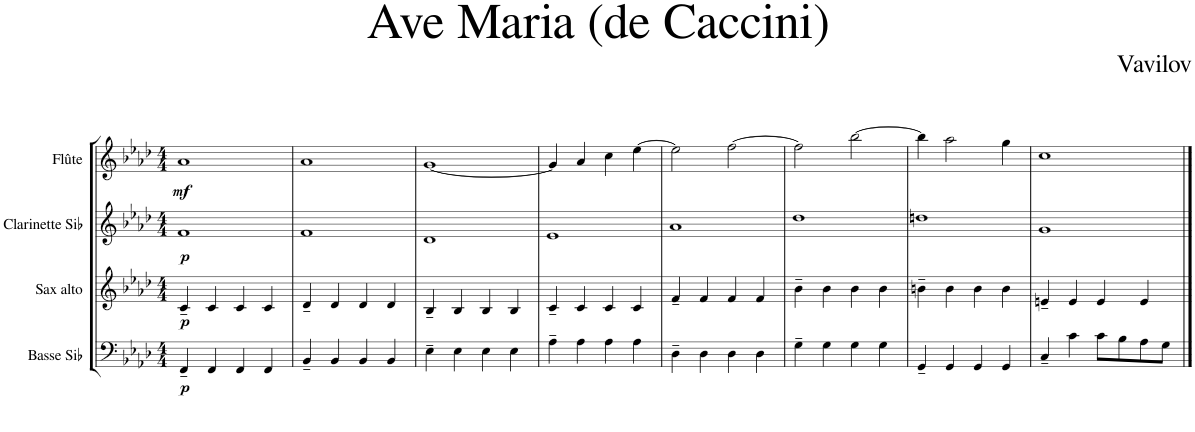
**kern	**dynam	**kern	**dynam	**kern	**dynam	**kern	**dynam
*part4	*part4	*part3	*part3	*part2	*part2	*part1	*part1
*staff4	*staff4	*staff3	*staff3	*staff2	*staff2	*staff1	*staff1
*I"Basse Sib	*	*I"Sax alto	*	*I"Clarinette Sib	*	*I"Flûte	*
*I'Bss.	*	*I'S.A.	*	*I'Cl.	*	*I'Fl.	*
*clefF4	*	*clefG2	*	*clefG2	*	*clefG2	*
*	*	*ITrd5c9	*	*ITrd1c2	*	*	*
*k[b-e-a-d-]	*	*k[b-e-a-d-]	*	*k[b-e-a-d-]	*	*k[b-e-a-d-]	*
*M4/4	*	*M4/4	*	*M4/4	*	*M4/4	*
=1	=1	=1	=1	=1	=1	=1	=1
!	!LO:DY:b	!	!LO:DY:b	!	!LO:DY:b	!	!LO:DY:b
4FF~/	p	4c~/	p	1f	p	1a-	mf
4FF/	.	4c/	.	.	.	.	.
4FF/	.	4c/	.	.	.	.	.
4FF/	.	4c/	.	.	.	.	.
=2	=2	=2	=2	=2	=2	=2	=2
4BB-~/	.	4d-~/	.	1f	.	1a-	.
4BB-/	.	4d-/	.	.	.	.	.
4BB-/	.	4d-/	.	.	.	.	.
4BB-/	.	4d-/	.	.	.	.	.
=3	=3	=3	=3	=3	=3	=3	=3
4E-~\	.	4B-~/	.	1d-	.	[1g	.
4E-\	.	4B-/	.	.	.	.	.
4E-\	.	4B-/	.	.	.	.	.
4E-\	.	4B-/	.	.	.	.	.
=4	=4	=4	=4	=4	=4	=4	=4
4A-~\	.	4c~/	.	1e-	.	4g/]	.
4A-\	.	4c/	.	.	.	4a-/	.
4A-\	.	4c/	.	.	.	4cc\	.
4A-\	.	4c/	.	.	.	[4ee-\	.
=5	=5	=5	=5	=5	=5	=5	=5
4D-~\	.	4f~/	.	1a-	.	2ee-\]	.
4D-\	.	4f/	.	.	.	.	.
4D-\	.	4f/	.	.	.	[2ff\	.
4D-\	.	4f/	.	.	.	.	.
=6	=6	=6	=6	=6	=6	=6	=6
4G~\	.	4b-~\	.	1dd-	.	2ff\]	.
4G\	.	4b-\	.	.	.	.	.
4G\	.	4b-\	.	.	.	[2bb-\	.
4G\	.	4b-\	.	.	.	.	.
=7	=7	=7	=7	=7	=7	=7	=7
4GG~/	.	4bn~\	.	1ddn	.	4bb-\]	.
4GG/	.	4b\	.	.	.	2aa-\	.
4GG/	.	4b\	.	.	.	.	.
4GG/	.	4b\	.	.	.	4gg\	.
=8	=8	=8	=8	=8	=8	=8	=8
4C~/	.	4en~/	.	1g	.	1cc	.
4c\	.	4e/	.	.	.	.	.
8c\L	.	4e/	.	.	.	.	.
8B-\	.	.	.	.	.	.	.
8A-\	.	4e/	.	.	.	.	.
8G\J	.	.	.	.	.	.	.
==	==	==	==	==	==	==	==
*-	*-	*-	*-	*-	*-	*-	*-
